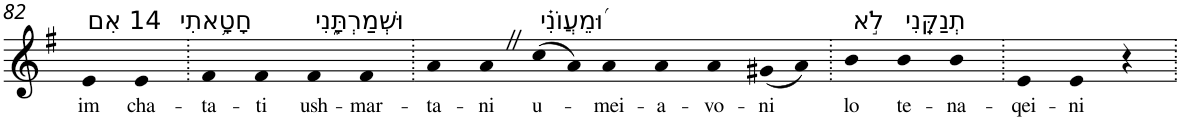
**kern	**text
*part1	*part1
*staff1	*staff1
*I"Piano	*
*I'Pno	*
!!LO:PB:g=z
*clefG2	*
*k[f#]	*
*G:	*
=82	=82
!LO:TX:a:t=14 אִם	!
!	!LO:LY:b
4e	im
!LO:TX:a:t=חָטָ֥אתִי	!
!	!LO:LY:b
4e	cha-
=83.	=83.
!	!LO:LY:b
4f#	-ta-
!	!LO:LY:b
4f#	-ti
!LO:TX:a:t=וּשְׁמַרְתָּ֑נִי	!
!	!LO:LY:b
4f#	ush-
!	!LO:LY:b
4f#	-mar-
=84.	=84.
!	!LO:LY:b
4a	-ta-
!	!LO:LY:b
4aZ	-ni
!LO:TX:a:t=וּ֝מֵעֲוֺנִ֗י	!
!	!LO:LY:b
(8cc	u-
8a)	.
!	!LO:LY:b
4a	-mei-
!	!LO:LY:b
4a	-a-
!	!LO:LY:b
4a	-vo-
!	!LO:LY:b
(8g#X	-ni
8a)	.
=85.	=85.
!LO:TX:a:t=לֹ֣א	!
!	!LO:LY:b
4b	lo
!LO:TX:a:t=תְנַקֵּֽנִי	!
!	!LO:LY:b
4b	te-
!	!LO:LY:b
4b	-na-
=86.	=86.
!	!LO:LY:b
4e	-qei-
!	!LO:LY:b
4e	-ni
4r	.
=.	=.
*-	*-
